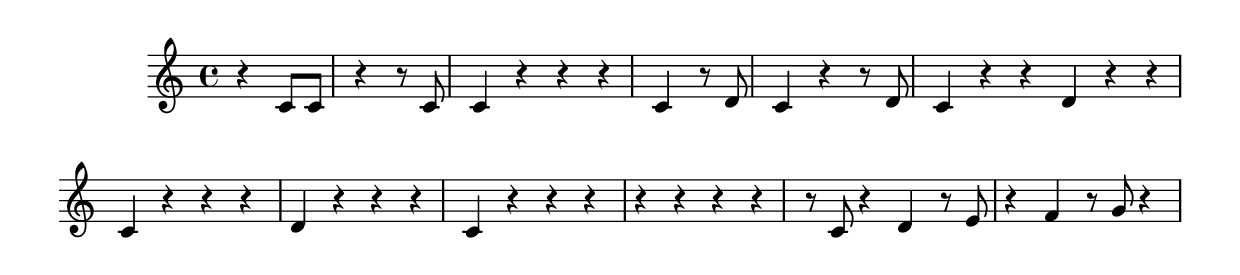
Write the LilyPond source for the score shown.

#(ly:set-option 'midi-extension "mid")
\version "2.12.3"
\include "english.ly"
\header{


}
%{

%}
melody = {
\clef treble
\key c \major
\cadenzaOn


  r4 c'8[ c'8] \bar "|"  
 \grace s64   r4 r8 c'8 \bar "|"  
 \grace s64   c'4 r4 r4 r4 \bar "|"  
 \grace s64   c'4 r8 d'8 \bar "|"  
 \grace s64   c'4 r4 r8 d'8 \bar "|"  
 \grace s64   c'4 r4 r4 d'4 r4 r4 \bar "|"  
 \grace s64   c'4 r4 r4 r4 \bar "|"  d'4 r4 r4 r4 \bar "|"  
 \grace s64   c'4 r4 r4 r4 \bar "|"  r4 r4 r4 r4 \bar "|"  
 \grace s64   r8 c'8 r4 d'4 r8 e'8 \bar "|"  r4 f'4 r8 g'8 r4 \bar "|"  
 
}


text = \lyricmode {
                  
}

\score{

<<
\new Voice = "one" {
\melody
}
\new Lyrics \lyricsto "one" \text
>>
\layout {
\context {
\Score
}
}
\midi {
\context {
\Score
tempoWholesPerMinute = #(ly:make-moment 200 4)
}
}
}